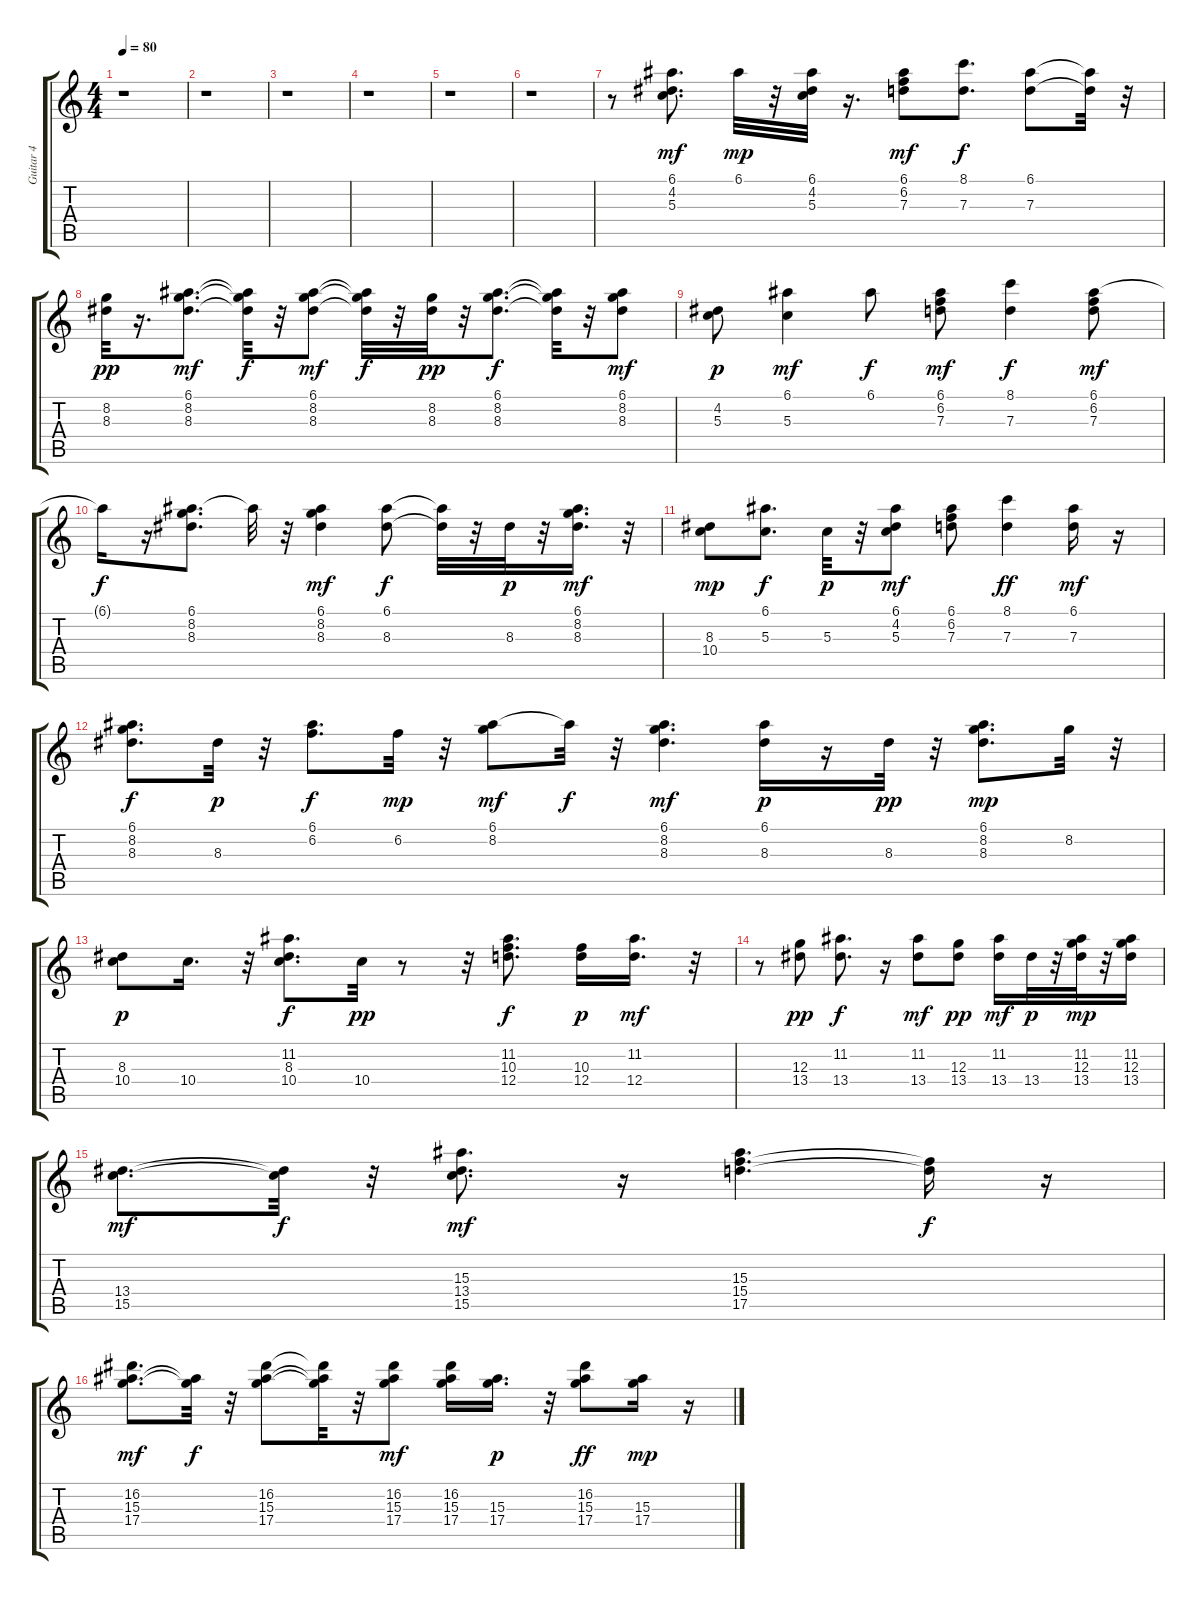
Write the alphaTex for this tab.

\track ("Guitar 4" "Guitar 4") {instrument electricguitarclean}
\staff {score tabs}
\tuning (E4 B3 G3 D3 A2 E2) {hide}
\ts (4 4)
\tempo 80
\clef g2
\ks c
r.1{dy pp} |
r.1 |
r.1 |
r.1 |
r.1 |
r.1 |
r.8 (6.1 4.2 5.3).8{d dy mf} 6.1.32{dy mp} r.32 (6.1 4.2 5.3).32 r.16{d} (6.1 6.2 7.3).8{dy mf} (8.1 7.3).8{d dy f} (6.1 7.3).8 (6.1{t} 7.3{t}).32 r.32 |
(8.2 8.3).32{dy pp} r.16{d} (6.1 8.2 8.3).8{d dy mf} (6.1{t} 8.2{t} 8.3{t}).32{dy f} r.32 (6.1 8.2 8.3).8{dy mf} (6.1{t} 8.2{t} 8.3{t}).32{dy f} r.32 (8.2 8.3).32{dy pp} r.32 (6.1 8.2 8.3).8{d dy f} (6.1{t} 8.2{t} 8.3{t}).32 r.32 (6.1 8.2 8.3).8{dy mf} |
(4.2 5.3).8{dy p} (6.1 5.3).4{dy mf} 6.1.8{dy f} (6.1 6.2 7.3).8{dy mf} (8.1 7.3).4{dy f} (6.1 6.2 7.3).8{dy mf} |
6.1{t}.16{dy f} r.16 (6.1 8.2 8.3).8{d} 6.1{t}.32 r.32 (6.1 8.2 8.3).4{dy mf} (6.1 8.3).8{dy f} (6.1{t} 8.3{t}).32 r.32 8.3.32{dy p} r.32 (6.1 8.2 8.3).16{d dy mf} r.32 |
(8.3 10.4).8{dy mp} (6.1 5.3).8{d dy f} 5.3.32{dy p} r.32 (6.1 4.2 5.3).8{dy mf} (6.1 6.2 7.3).8 (8.1 7.3).4{dy ff} (6.1 7.3).16{dy mf} r.16 |
(6.1 8.2 8.3).8{d dy f} 8.3.32{dy p} r.32 (6.1 6.2).8{d dy f} 6.2.32{dy mp} r.32 (6.1 8.2).8{dy mf} 6.1{t}.32{dy f} r.32 (6.1 8.2 8.3).4{d dy mf} (6.1 8.3).16{dy p} r.16 8.3.32{dy pp} r.32 (6.1 8.2 8.3).8{d dy mp} 8.2.32 r.32 |
(8.3 10.4).8{dy p} 10.4.16{d} r.32 (11.2 8.3 10.4).8{d dy f} 10.4.32{dy pp} r.8 r.32 (11.2 10.3 12.4).8{d dy f} (10.3 12.4).16{dy p} (11.2 12.4).16{d dy mf} r.32 |
r.8 (12.3 13.4).8{dy pp} (11.2 13.4).8{d dy f} r.16 (11.2 13.4).8{dy mf} (12.3 13.4).8{dy pp} (11.2 13.4).16{dy mf} 13.4.32{dy p} r.32 (11.2 12.3 13.4).32{dy mp} r.32 (11.2 12.3 13.4).16 |
(13.4 15.5).8{d dy mf} (13.4{t} 15.5{t}).32{dy f} r.32 (15.3 13.4 15.5).8{d dy mf} r.16 (15.3 15.4 17.5).4{d} (15.4{t} 17.5{t}).16{dy f} r.16 |
(16.2 15.3 17.4).8{d dy mf} (15.3{t} 17.4{t}).32{dy f} r.32 (16.2 15.3 17.4).8 (16.2{t} 15.3{t} 17.4{t}).32 r.32 (16.2 15.3 17.4).8{dy mf} (16.2 15.3 17.4).16 (15.3 17.4).16{d dy p} r.32 (16.2 15.3 17.4).8{dy ff} (15.3 17.4).16{dy mp} r.16
